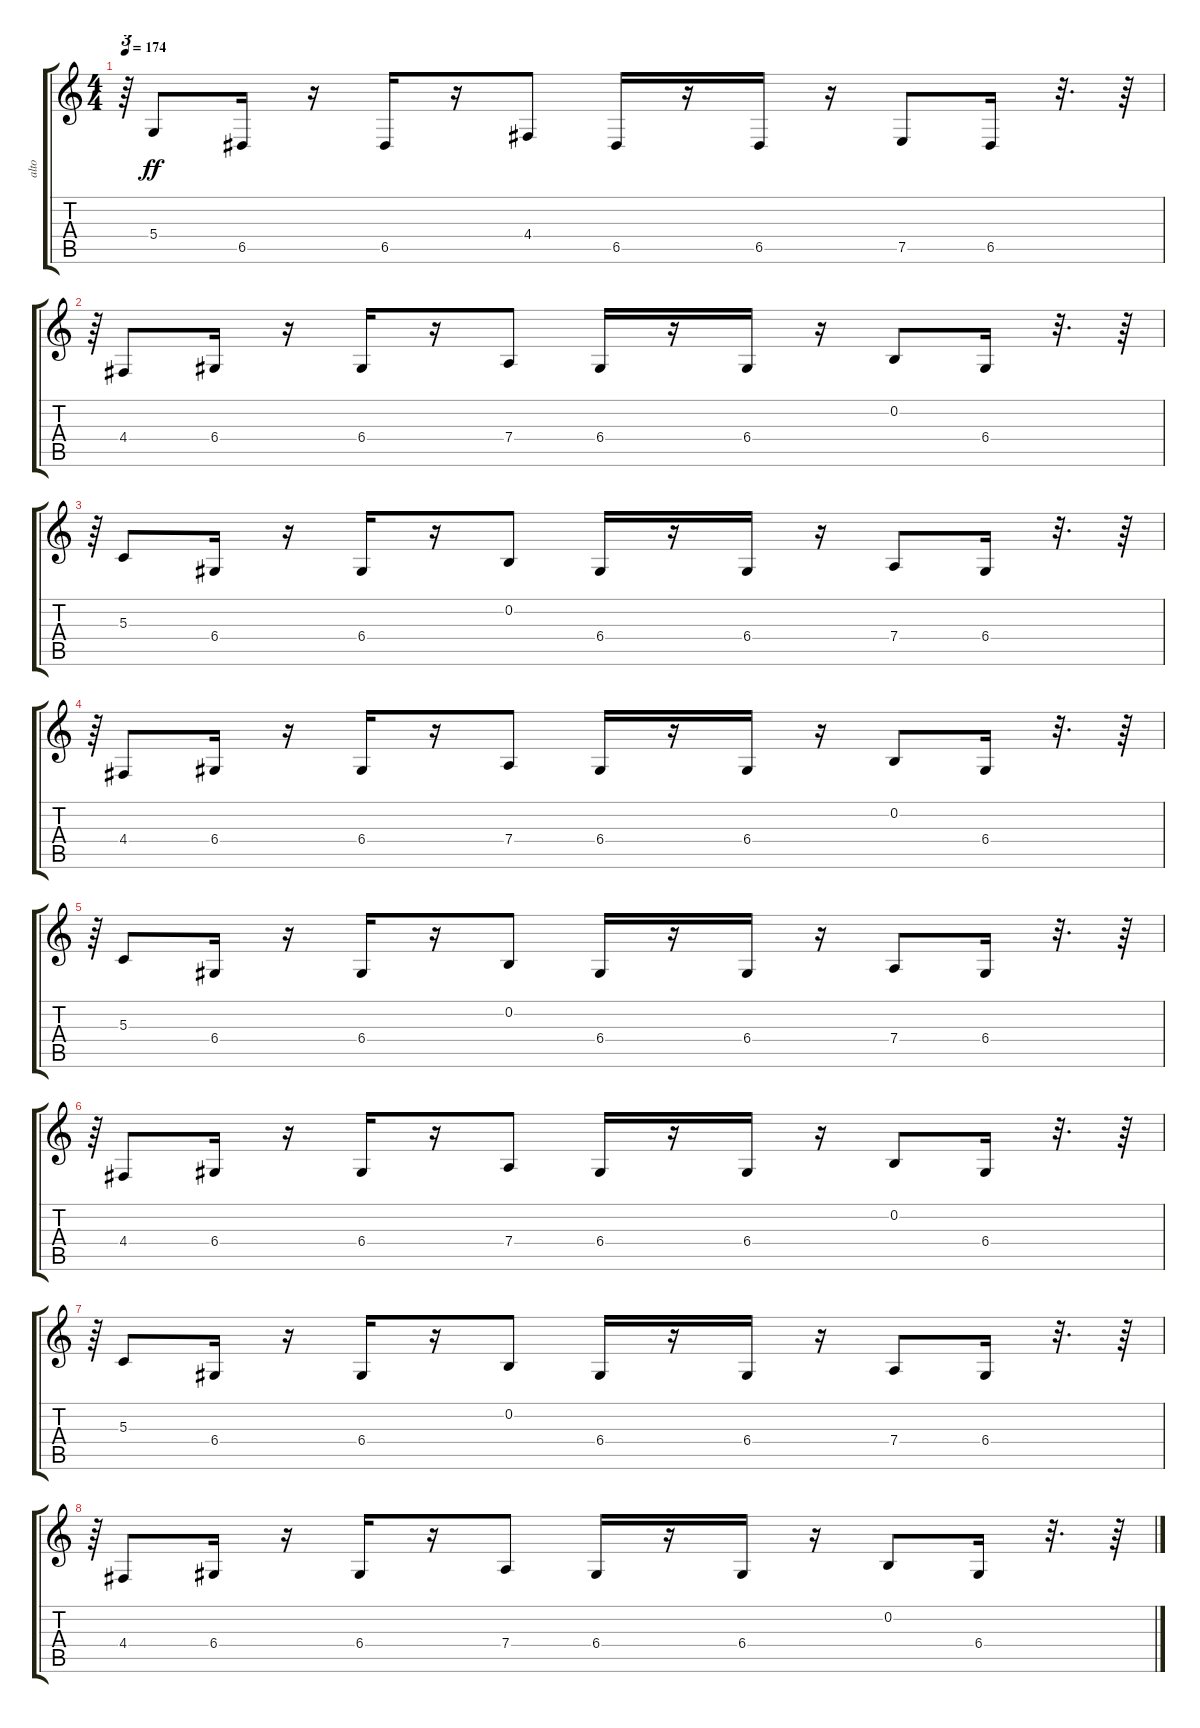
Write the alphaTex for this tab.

\track ("alto" "alto") {instrument stringensemble1}
\staff {score tabs}
\tuning (E4 B3 G3 D3 A2 E2) {hide}
\ts (4 4)
\tempo 174
\clef g2
\ks c
r.64{tu (3 2) dy ff} 5.4.8 6.5.16 r.16 6.5.16 r.16 4.4.8 6.5.16 r.16 6.5.16 r.16 7.5.8 6.5.16 r.32{d} r.64 |
r.64{tu (3 2)} 4.4.8 6.4.16 r.16 6.4.16 r.16 7.4.8 6.4.16 r.16 6.4.16 r.16 0.2.8 6.4.16 r.32{d} r.64 |
r.64{tu (3 2)} 5.3.8 6.4.16 r.16 6.4.16 r.16 0.2.8 6.4.16 r.16 6.4.16 r.16 7.4.8 6.4.16 r.32{d} r.64 |
r.64{tu (3 2)} 4.4.8 6.4.16 r.16 6.4.16 r.16 7.4.8 6.4.16 r.16 6.4.16 r.16 0.2.8 6.4.16 r.32{d} r.64 |
r.64{tu (3 2)} 5.3.8 6.4.16 r.16 6.4.16 r.16 0.2.8 6.4.16 r.16 6.4.16 r.16 7.4.8 6.4.16 r.32{d} r.64 |
r.64{tu (3 2)} 4.4.8 6.4.16 r.16 6.4.16 r.16 7.4.8 6.4.16 r.16 6.4.16 r.16 0.2.8 6.4.16 r.32{d} r.64 |
r.64{tu (3 2)} 5.3.8 6.4.16 r.16 6.4.16 r.16 0.2.8 6.4.16 r.16 6.4.16 r.16 7.4.8 6.4.16 r.32{d} r.64 |
r.64{tu (3 2)} 4.4.8 6.4.16 r.16 6.4.16 r.16 7.4.8 6.4.16 r.16 6.4.16 r.16 0.2.8 6.4.16 r.32{d} r.64
